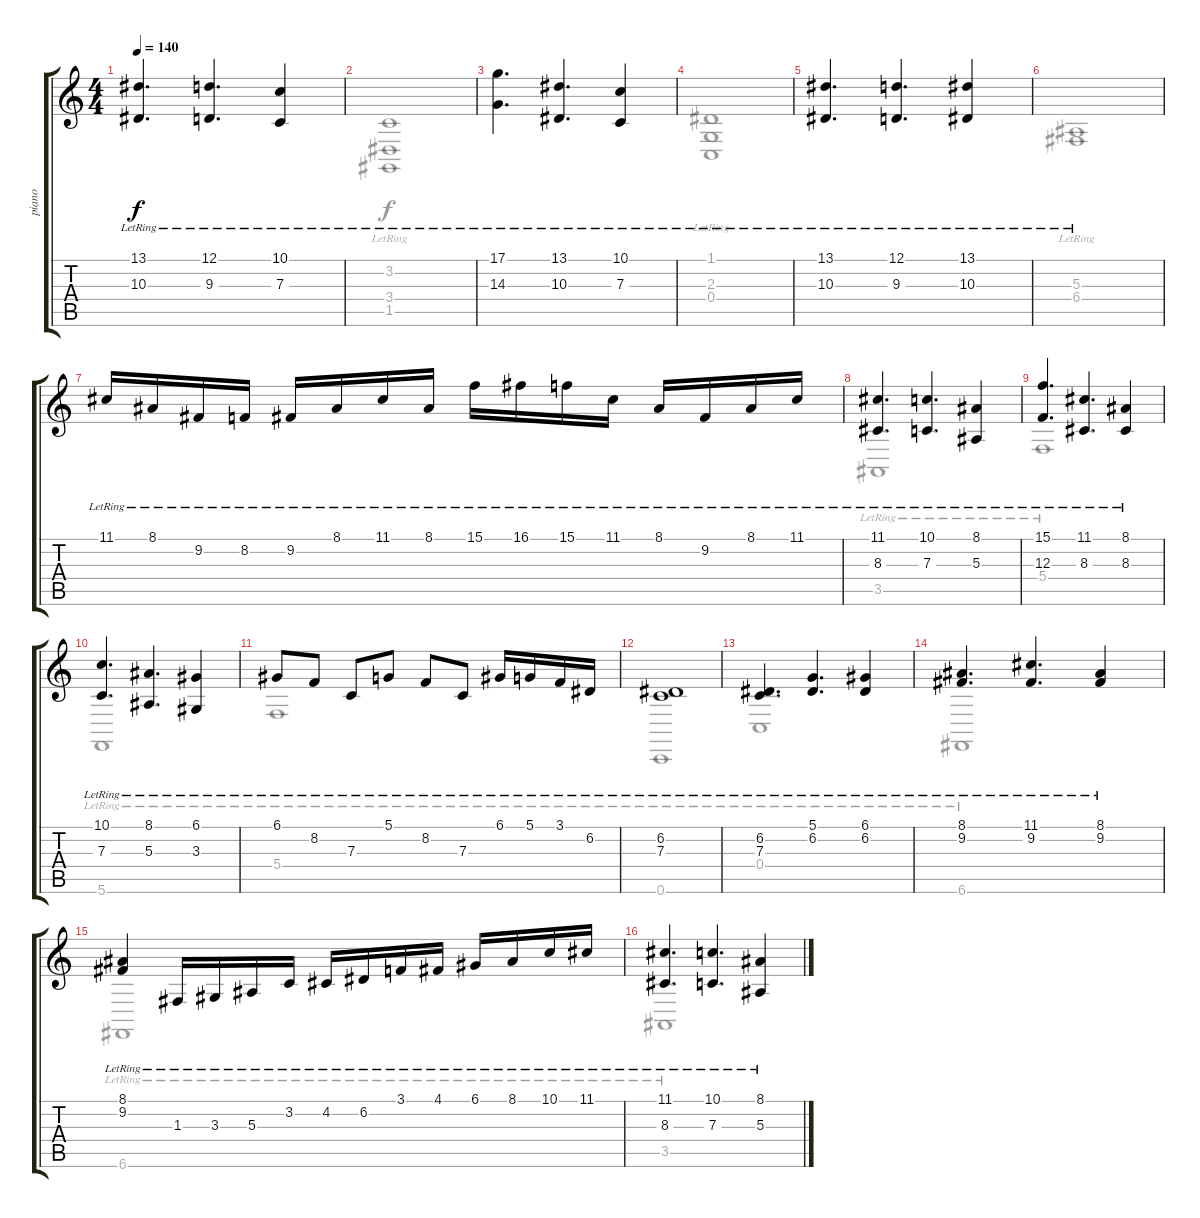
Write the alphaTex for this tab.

\track ("piano" "piano") {instrument electricgrandpiano}
\staff {score tabs}
\tuning (D4 A3 F3 C3 G2 C2) {hide}
\voice
\ts (4 4)
\tempo 140
\clef g2
\ks c
(13.1{lr} 10.3{lr}).4{d dy f} (12.1{lr} 9.3{lr}).4{d} (10.1{lr} 7.3{lr}).4 |
|
(17.1{lr} 14.3{lr}).4{d} (13.1{lr} 10.3{lr}).4{d} (10.1{lr} 7.3{lr}).4 |
|
(13.1{lr} 10.3{lr}).4{d} (12.1{lr} 9.3{lr}).4{d} (13.1{lr} 10.3{lr}).4 |
|
11.1{lr}.16 8.1{lr}.16 9.2{lr}.16 8.2{lr}.16 9.2{lr}.16 8.1{lr}.16 11.1{lr}.16 8.1{lr}.16 15.1{lr}.16 16.1{lr}.16 15.1{lr}.16 11.1{lr}.16 8.1{lr}.16 9.2{lr}.16 8.1{lr}.16 11.1{lr}.16 |
(11.1{lr} 8.3{lr}).4{d} (10.1{lr} 7.3{lr}).4{d} (8.1{lr} 5.3{lr}).4 |
(15.1{lr} 12.3{lr}).4{d} (11.1{lr} 8.3{lr}).4{d} (8.1{lr} 8.3{lr}).4 |
(10.1{lr} 7.3{lr}).4{d} (8.1{lr} 5.3{lr}).4{d} (6.1{lr} 3.3{lr}).4 |
6.1{lr}.8 8.2{lr}.8 7.3{lr}.8 5.1{lr}.8 8.2{lr}.8 7.3{lr}.8 6.1{lr}.16 5.1{lr}.16 3.1{lr}.16 6.2{lr}.16 |
(6.2{lr} 7.3{lr}).1 |
(6.2{lr} 7.3{lr}).4{d} (5.1{lr} 6.2{lr}).4{d} (6.1{lr} 6.2{lr}).4 |
(8.1{lr} 9.2{lr}).4{d} (11.1{lr} 9.2{lr}).4{d} (8.1{lr} 9.2{lr}).4 |
(8.1{lr} 9.2{lr}).4 1.3{lr}.16 3.3{lr}.16 5.3{lr}.16 3.2{lr}.16 4.2{lr}.16 6.2{lr}.16 3.1{lr}.16 4.1{lr}.16 6.1{lr}.16 8.1{lr}.16 10.1{lr}.16 11.1{lr}.16 |
(11.1{lr} 8.3{lr}).4{d} (10.1{lr} 7.3{lr}).4{d} (8.1{lr} 5.3{lr}).4
\voice
\clef g2
\ottava regular
\simile none
\ks c
|
(3.2{lr} 3.4{lr} 1.5{lr}).1 |
|
(1.1{lr} 2.3{lr} 0.4{lr}).1 |
|
(5.3{lr} 6.4{lr}).1 |
|
3.5{lr}.1 |
5.4{lr}.1 |
5.6{lr}.1 |
5.4{lr}.1 |
0.6{lr}.1 |
0.4{lr}.1 |
6.6{lr}.1 |
6.6{lr}.1 |
3.5{lr}.1
